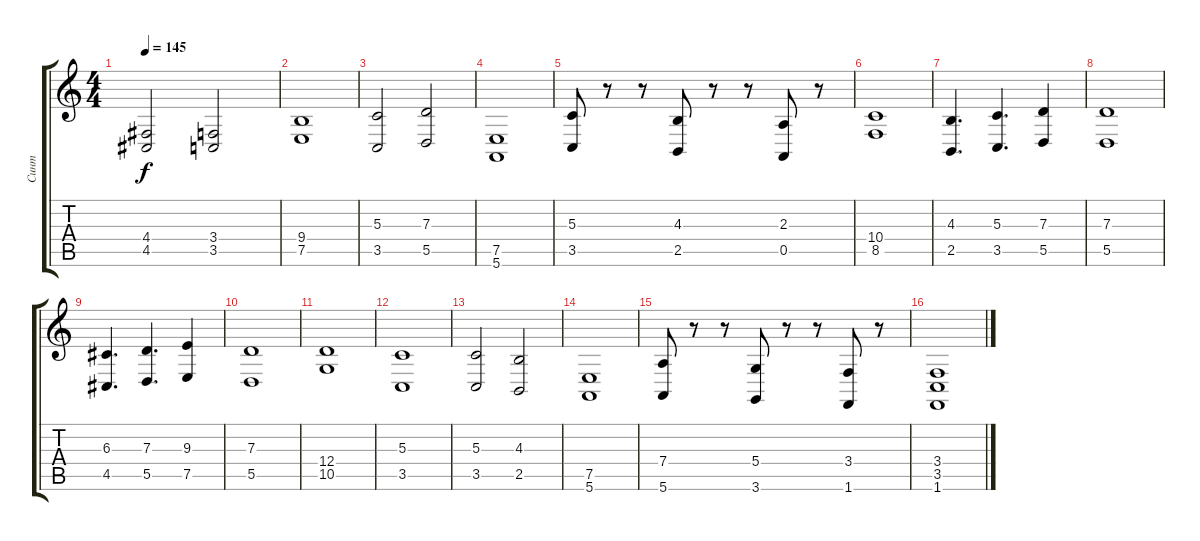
\track ("Синт" "Синт") {instrument stringensemble2}
\staff {score tabs}
\tuning (E4 B3 G3 D3 A2 E2) {hide}
\ts (4 4)
\tempo 145
\clef g2
\ks c
(4.4 4.5).2{dy f} (3.4 3.5).2 |
(9.4 7.5).1 |
(5.3 3.5).2 (7.3 5.5).2 |
(7.5 5.6).1 |
(5.3 3.5).8 r.8 r.8 (4.3 2.5).8 r.8 r.8 (2.3 0.5).8 r.8 |
(10.4 8.5).1 |
(4.3 2.5).4{d} (5.3 3.5).4{d} (7.3 5.5).4 |
(7.3 5.5).1 |
(6.3 4.5).4{d} (7.3 5.5).4{d} (9.3 7.5).4 |
(7.3 5.5).1 |
(12.4 10.5).1 |
(5.3 3.5).1 |
(5.3 3.5).2 (4.3 2.5).2 |
(7.5 5.6).1 |
(7.4 5.6).8 r.8 r.8 (5.4 3.6).8 r.8 r.8 (3.4 1.6).8 r.8 |
(3.4 3.5 1.6).1
